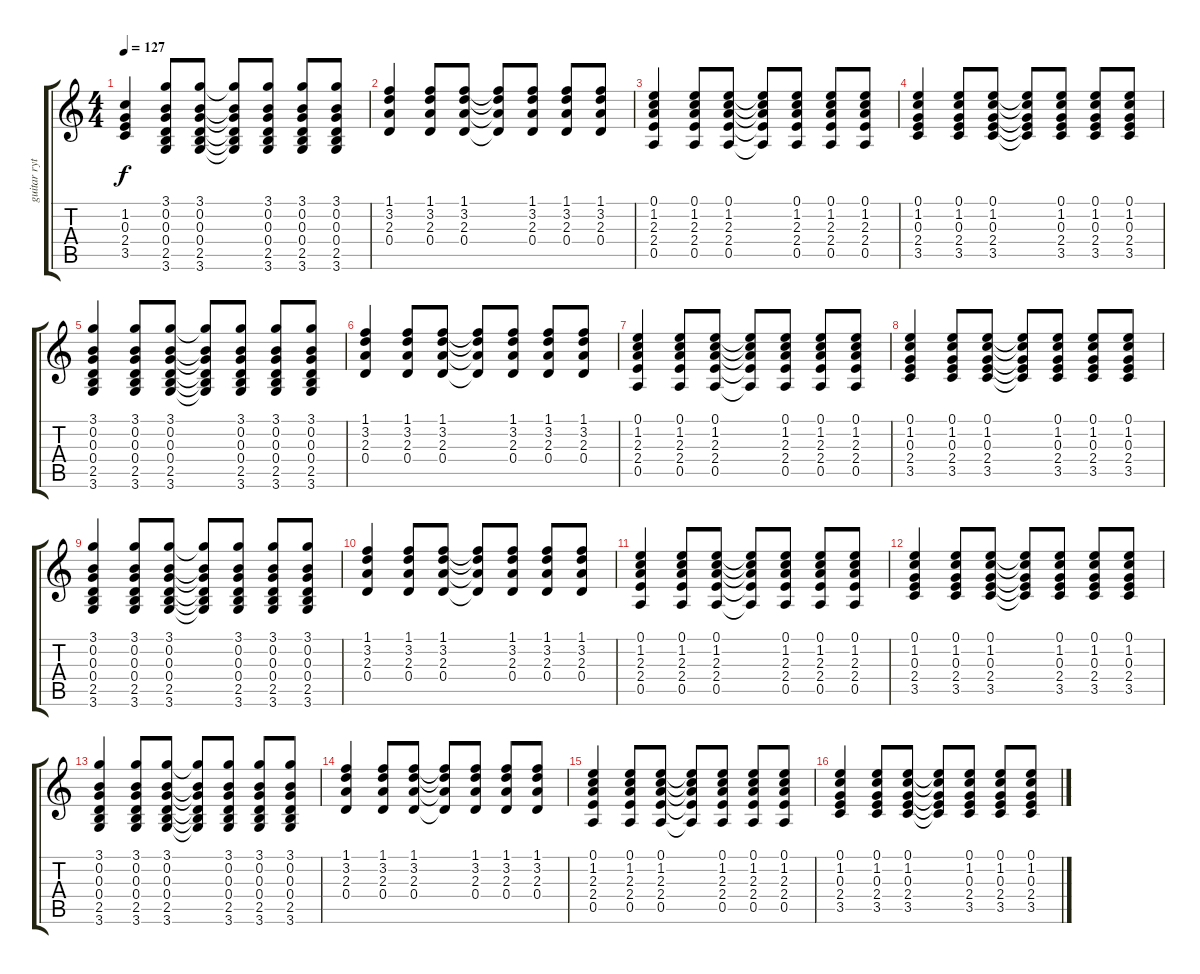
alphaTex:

\track ("guitar rythmik" "guitar ryt") {instrument acousticguitarsteel}
\staff {score tabs}
\tuning (E4 B3 G3 D3 A2 E2) {hide}
\ts (4 4)
\tempo 127
\clef g2
\ks c
(1.2 0.3 2.4 3.5).4{dy f} (3.1 0.2 0.3 0.4 2.5 3.6).8{volume 13} (3.1 0.2 0.3 0.4 2.5 3.6).8 (3.1{t} 0.2{t} 0.3{t} 0.4{t} 2.5{t} 3.6{t}).8 (3.1 0.2 0.3 0.4 2.5 3.6).8 (3.1 0.2 0.3 0.4 2.5 3.6).8 (3.1 0.2 0.3 0.4 2.5 3.6).8 |
(1.1 3.2 2.3 0.4).4 (1.1 3.2 2.3 0.4).8 (1.1 3.2 2.3 0.4).8 (1.1{t} 3.2{t} 2.3{t} 0.4{t}).8 (1.1 3.2 2.3 0.4).8 (1.1 3.2 2.3 0.4).8 (1.1 3.2 2.3 0.4).8 |
(0.1 1.2 2.3 2.4 0.5).4 (0.1 1.2 2.3 2.4 0.5).8 (0.1 1.2 2.3 2.4 0.5).8 (0.1{t} 1.2{t} 2.3{t} 2.4{t} 0.5{t}).8 (0.1 1.2 2.3 2.4 0.5).8 (0.1 1.2 2.3 2.4 0.5).8 (0.1 1.2 2.3 2.4 0.5).8 |
(0.1 1.2 0.3 2.4 3.5).4 (0.1 1.2 0.3 2.4 3.5).8 (0.1 1.2 0.3 2.4 3.5).8 (0.1{t} 1.2{t} 0.3{t} 2.4{t} 3.5{t}).8 (0.1 1.2 0.3 2.4 3.5).8 (0.1 1.2 0.3 2.4 3.5).8 (0.1 1.2 0.3 2.4 3.5).8 |
(3.1 0.2 0.3 0.4 2.5 3.6).4 (3.1 0.2 0.3 0.4 2.5 3.6).8 (3.1 0.2 0.3 0.4 2.5 3.6).8 (3.1{t} 0.2{t} 0.3{t} 0.4{t} 2.5{t} 3.6{t}).8 (3.1 0.2 0.3 0.4 2.5 3.6).8 (3.1 0.2 0.3 0.4 2.5 3.6).8 (3.1 0.2 0.3 0.4 2.5 3.6).8 |
(1.1 3.2 2.3 0.4).4 (1.1 3.2 2.3 0.4).8 (1.1 3.2 2.3 0.4).8 (1.1{t} 3.2{t} 2.3{t} 0.4{t}).8 (1.1 3.2 2.3 0.4).8 (1.1 3.2 2.3 0.4).8 (1.1 3.2 2.3 0.4).8 |
(0.1 1.2 2.3 2.4 0.5).4 (0.1 1.2 2.3 2.4 0.5).8 (0.1 1.2 2.3 2.4 0.5).8 (0.1{t} 1.2{t} 2.3{t} 2.4{t} 0.5{t}).8 (0.1 1.2 2.3 2.4 0.5).8 (0.1 1.2 2.3 2.4 0.5).8 (0.1 1.2 2.3 2.4 0.5).8 |
(0.1 1.2 0.3 2.4 3.5).4 (0.1 1.2 0.3 2.4 3.5).8 (0.1 1.2 0.3 2.4 3.5).8 (0.1{t} 1.2{t} 0.3{t} 2.4{t} 3.5{t}).8 (0.1 1.2 0.3 2.4 3.5).8 (0.1 1.2 0.3 2.4 3.5).8 (0.1 1.2 0.3 2.4 3.5).8 |
(3.1 0.2 0.3 0.4 2.5 3.6).4 (3.1 0.2 0.3 0.4 2.5 3.6).8 (3.1 0.2 0.3 0.4 2.5 3.6).8 (3.1{t} 0.2{t} 0.3{t} 0.4{t} 2.5{t} 3.6{t}).8 (3.1 0.2 0.3 0.4 2.5 3.6).8 (3.1 0.2 0.3 0.4 2.5 3.6).8 (3.1 0.2 0.3 0.4 2.5 3.6).8 |
(1.1 3.2 2.3 0.4).4 (1.1 3.2 2.3 0.4).8 (1.1 3.2 2.3 0.4).8 (1.1{t} 3.2{t} 2.3{t} 0.4{t}).8 (1.1 3.2 2.3 0.4).8 (1.1 3.2 2.3 0.4).8 (1.1 3.2 2.3 0.4).8 |
(0.1 1.2 2.3 2.4 0.5).4 (0.1 1.2 2.3 2.4 0.5).8 (0.1 1.2 2.3 2.4 0.5).8 (0.1{t} 1.2{t} 2.3{t} 2.4{t} 0.5{t}).8 (0.1 1.2 2.3 2.4 0.5).8 (0.1 1.2 2.3 2.4 0.5).8 (0.1 1.2 2.3 2.4 0.5).8 |
(0.1 1.2 0.3 2.4 3.5).4 (0.1 1.2 0.3 2.4 3.5).8 (0.1 1.2 0.3 2.4 3.5).8 (0.1{t} 1.2{t} 0.3{t} 2.4{t} 3.5{t}).8 (0.1 1.2 0.3 2.4 3.5).8 (0.1 1.2 0.3 2.4 3.5).8 (0.1 1.2 0.3 2.4 3.5).8 |
(3.1 0.2 0.3 0.4 2.5 3.6).4 (3.1 0.2 0.3 0.4 2.5 3.6).8 (3.1 0.2 0.3 0.4 2.5 3.6).8 (3.1{t} 0.2{t} 0.3{t} 0.4{t} 2.5{t} 3.6{t}).8 (3.1 0.2 0.3 0.4 2.5 3.6).8 (3.1 0.2 0.3 0.4 2.5 3.6).8 (3.1 0.2 0.3 0.4 2.5 3.6).8 |
(1.1 3.2 2.3 0.4).4 (1.1 3.2 2.3 0.4).8 (1.1 3.2 2.3 0.4).8 (1.1{t} 3.2{t} 2.3{t} 0.4{t}).8 (1.1 3.2 2.3 0.4).8 (1.1 3.2 2.3 0.4).8 (1.1 3.2 2.3 0.4).8 |
(0.1 1.2 2.3 2.4 0.5).4 (0.1 1.2 2.3 2.4 0.5).8 (0.1 1.2 2.3 2.4 0.5).8 (0.1{t} 1.2{t} 2.3{t} 2.4{t} 0.5{t}).8 (0.1 1.2 2.3 2.4 0.5).8 (0.1 1.2 2.3 2.4 0.5).8 (0.1 1.2 2.3 2.4 0.5).8 |
(0.1 1.2 0.3 2.4 3.5).4 (0.1 1.2 0.3 2.4 3.5).8 (0.1 1.2 0.3 2.4 3.5).8 (0.1{t} 1.2{t} 0.3{t} 2.4{t} 3.5{t}).8 (0.1 1.2 0.3 2.4 3.5).8 (0.1 1.2 0.3 2.4 3.5).8 (0.1 1.2 0.3 2.4 3.5).8
